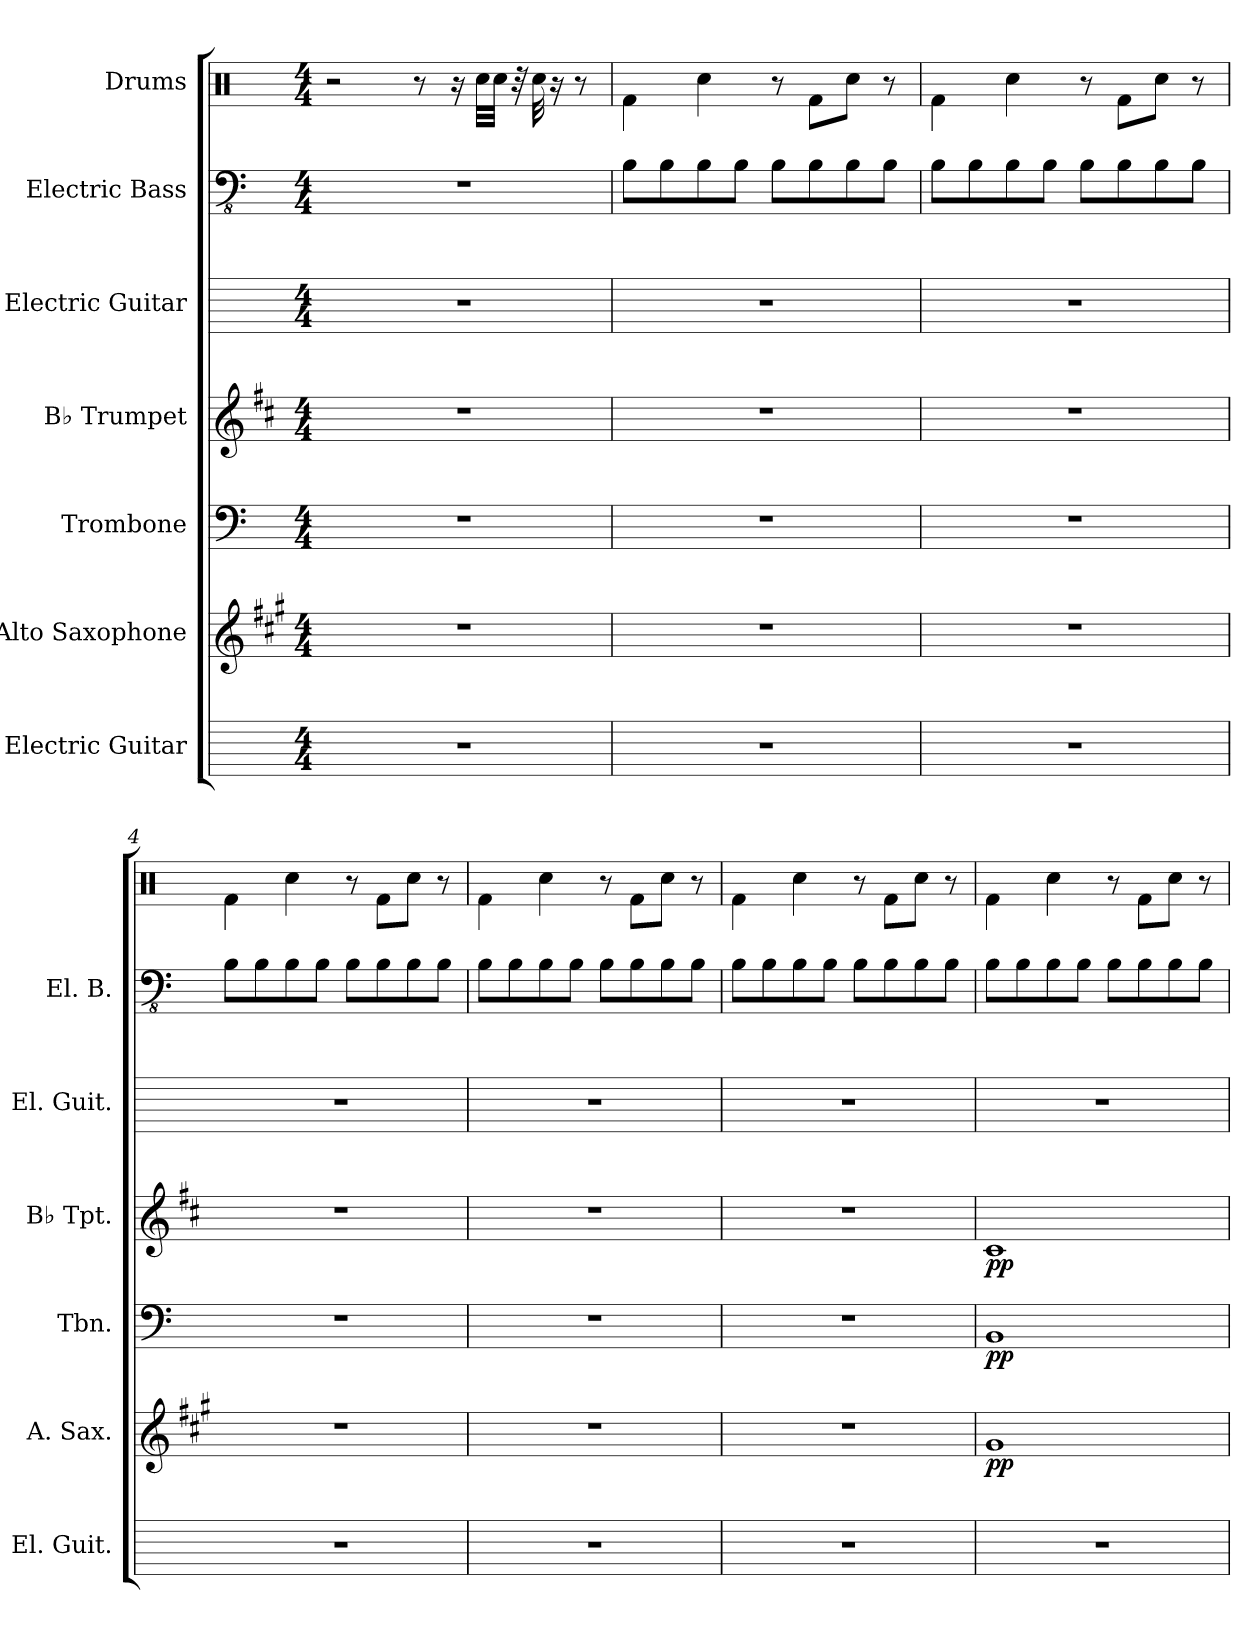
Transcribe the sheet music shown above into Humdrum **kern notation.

**kern	**kern	**dynam	**kern	**dynam	**kern	**dynam	**kern	**kern	**kern
*part7	*part6	*part6	*part5	*part5	*part4	*part4	*part3	*part2	*part1
*staff7	*staff6	*staff6	*staff5	*staff5	*staff4	*staff4	*staff3	*staff2	*staff1
*I"Electric Guitar	*I"Alto Saxophone	*	*I"Trombone	*	*I"B♭ Trumpet	*	*I"Electric Guitar	*I"Electric Bass	*I"Drums
*I'El. Guit.	*I'A. Sax.	*	*I'Tbn.	*	*I'B♭ Tpt.	*	*I'El. Guit.	*I'El. B.	*
*stria6	*	*	*	*	*	*	*stria6	*	*
*	*clefG2	*	*clefF4	*	*clefG2	*	*	*clefFv4	*clefX
*	*ITrd5c9	*	*	*	*ITrd1c2	*	*	*	*
*k[]	*k[]	*	*k[]	*	*k[]	*	*k[]	*k[]	*k[]
*M4/4	*M4/4	*	*M4/4	*	*M4/4	*	*M4/4	*M4/4	*M4/4
*MM160	*MM160	*	*MM160	*	*MM160	*	*MM160	*MM160	*MM160
=1	=1	=1	=1	=1	=1	=1	=1	=1	=1
1r	1r	.	1r	.	1r	.	1r	1r	2r
.	.	.	.	.	.	.	.	.	8r
.	.	.	.	.	.	.	.	.	16r
.	.	.	.	.	.	.	.	.	32Rcc\LLL
.	.	.	.	.	.	.	.	.	32Rcc\JJJ
.	.	.	.	.	.	.	.	.	32r
.	.	.	.	.	.	.	.	.	32Rcc\
.	.	.	.	.	.	.	.	.	16r
.	.	.	.	.	.	.	.	.	8r
=2	=2	=2	=2	=2	=2	=2	=2	=2	=2
1r	1r	.	1r	.	1r	.	1r	8BB\L	4Rf\
.	.	.	.	.	.	.	.	8BB\	.
.	.	.	.	.	.	.	.	8BB\	4Rcc\
.	.	.	.	.	.	.	.	8BB\J	.
.	.	.	.	.	.	.	.	8BB\L	8r
.	.	.	.	.	.	.	.	8BB\	8Rf\L
.	.	.	.	.	.	.	.	8BB\	8Rcc\J
.	.	.	.	.	.	.	.	8BB\J	8r
=3	=3	=3	=3	=3	=3	=3	=3	=3	=3
1r	1r	.	1r	.	1r	.	1r	8BB\L	4Rf\
.	.	.	.	.	.	.	.	8BB\	.
.	.	.	.	.	.	.	.	8BB\	4Rcc\
.	.	.	.	.	.	.	.	8BB\J	.
.	.	.	.	.	.	.	.	8BB\L	8r
.	.	.	.	.	.	.	.	8BB\	8Rf\L
.	.	.	.	.	.	.	.	8BB\	8Rcc\J
.	.	.	.	.	.	.	.	8BB\J	8r
=4	=4	=4	=4	=4	=4	=4	=4	=4	=4
1r	1r	.	1r	.	1r	.	1r	8BB\L	4Rf\
.	.	.	.	.	.	.	.	8BB\	.
.	.	.	.	.	.	.	.	8BB\	4Rcc\
.	.	.	.	.	.	.	.	8BB\J	.
.	.	.	.	.	.	.	.	8BB\L	8r
.	.	.	.	.	.	.	.	8BB\	8Rf\L
.	.	.	.	.	.	.	.	8BB\	8Rcc\J
.	.	.	.	.	.	.	.	8BB\J	8r
!!LO:PB:g=z
=5	=5	=5	=5	=5	=5	=5	=5	=5	=5
1r	1r	.	1r	.	1r	.	1r	8BB\L	4Rf\
.	.	.	.	.	.	.	.	8BB\	.
.	.	.	.	.	.	.	.	8BB\	4Rcc\
.	.	.	.	.	.	.	.	8BB\J	.
.	.	.	.	.	.	.	.	8BB\L	8r
.	.	.	.	.	.	.	.	8BB\	8Rf\L
.	.	.	.	.	.	.	.	8BB\	8Rcc\J
.	.	.	.	.	.	.	.	8BB\J	8r
!!LO:PB:g=z
=6	=6	=6	=6	=6	=6	=6	=6	=6	=6
1r	1r	.	1r	.	1r	.	1r	8BB\L	4Rf\
.	.	.	.	.	.	.	.	8BB\	.
.	.	.	.	.	.	.	.	8BB\	4Rcc\
.	.	.	.	.	.	.	.	8BB\J	.
.	.	.	.	.	.	.	.	8BB\L	8r
.	.	.	.	.	.	.	.	8BB\	8Rf\L
.	.	.	.	.	.	.	.	8BB\	8Rcc\J
.	.	.	.	.	.	.	.	8BB\J	8r
=7	=7	=7	=7	=7	=7	=7	=7	=7	=7
!	!	!LO:DY:b	!	!LO:DY:b	!	!LO:DY:b	!	!	!
1r	1B	pp	1BB	pp	1B	pp	1r	8BB\L	4Rf\
.	.	.	.	.	.	.	.	8BB\	.
.	.	.	.	.	.	.	.	8BB\	4Rcc\
.	.	.	.	.	.	.	.	8BB\J	.
.	.	.	.	.	.	.	.	8BB\L	8r
.	.	.	.	.	.	.	.	8BB\	8Rf\L
.	.	.	.	.	.	.	.	8BB\	8Rcc\J
.	.	.	.	.	.	.	.	8BB\J	8r
=	=	=	=	=	=	=	=	=	=
*-	*-	*-	*-	*-	*-	*-	*-	*-	*-
